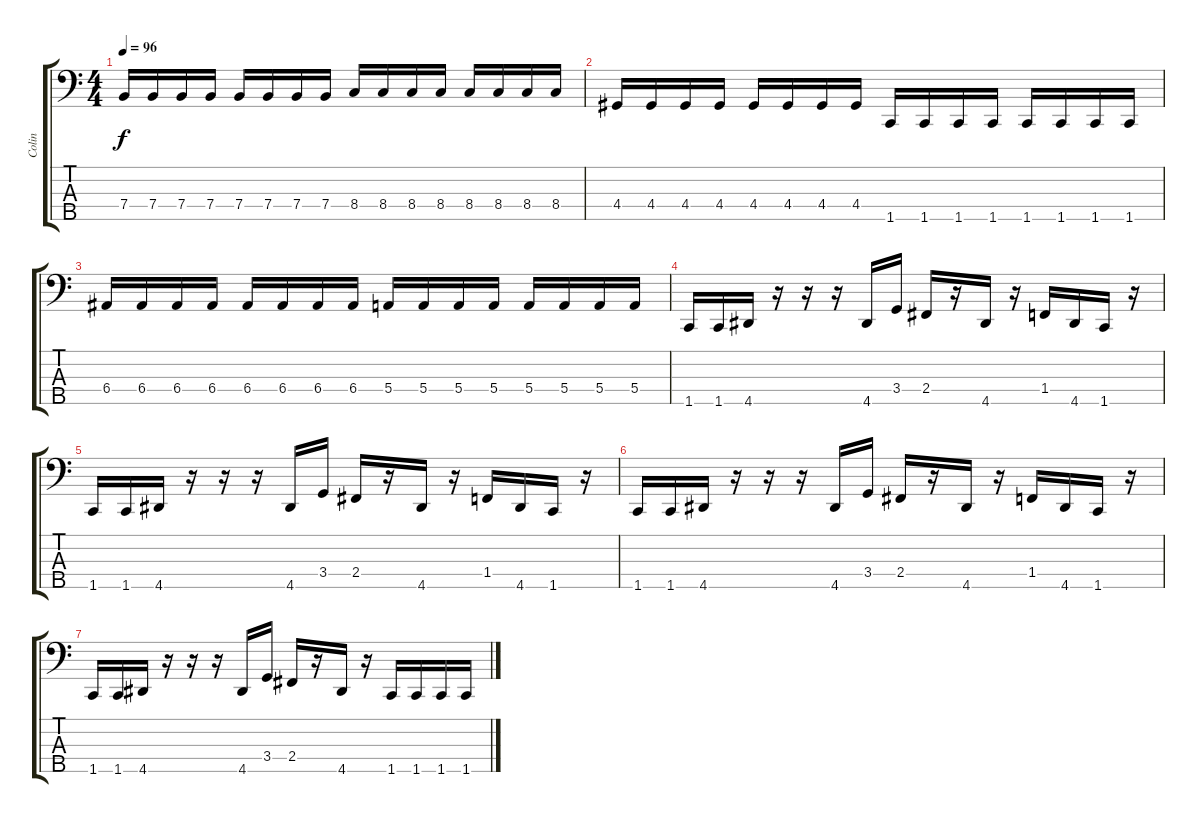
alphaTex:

\track ("Colin" "Colin") {instrument electricbassfinger}
\staff {score tabs}
\tuning (G2 D2 A1 E1 B0) {hide}
\ts (4 4)
\tempo 96
\clef f4
\ks c
7.4.16{dy f} 7.4.16 7.4.16 7.4.16 7.4.16 7.4.16 7.4.16 7.4.16 8.4.16 8.4.16 8.4.16 8.4.16 8.4.16 8.4.16 8.4.16 8.4.16 |
4.4.16 4.4.16 4.4.16 4.4.16 4.4.16 4.4.16 4.4.16 4.4.16 1.5.16 1.5.16 1.5.16 1.5.16 1.5.16 1.5.16 1.5.16 1.5.16 |
6.4.16 6.4.16 6.4.16 6.4.16 6.4.16 6.4.16 6.4.16 6.4.16 5.4.16 5.4.16 5.4.16 5.4.16 5.4.16 5.4.16 5.4.16 5.4.16 |
1.5.16 1.5.16 4.5.16 r.16 r.16 r.16 4.5.16 3.4.16 2.4.16 r.16 4.5.16 r.16 1.4.16 4.5.16 1.5.16 r.16 |
1.5.16 1.5.16 4.5.16 r.16 r.16 r.16 4.5.16 3.4.16 2.4.16 r.16 4.5.16 r.16 1.4.16 4.5.16 1.5.16 r.16 |
1.5.16 1.5.16 4.5.16 r.16 r.16 r.16 4.5.16 3.4.16 2.4.16 r.16 4.5.16 r.16 1.4.16 4.5.16 1.5.16 r.16 |
1.5.16 1.5.16 4.5.16 r.16 r.16 r.16 4.5.16 3.4.16 2.4.16 r.16 4.5.16 r.16 1.5.16 1.5.16 1.5.16 1.5.16
